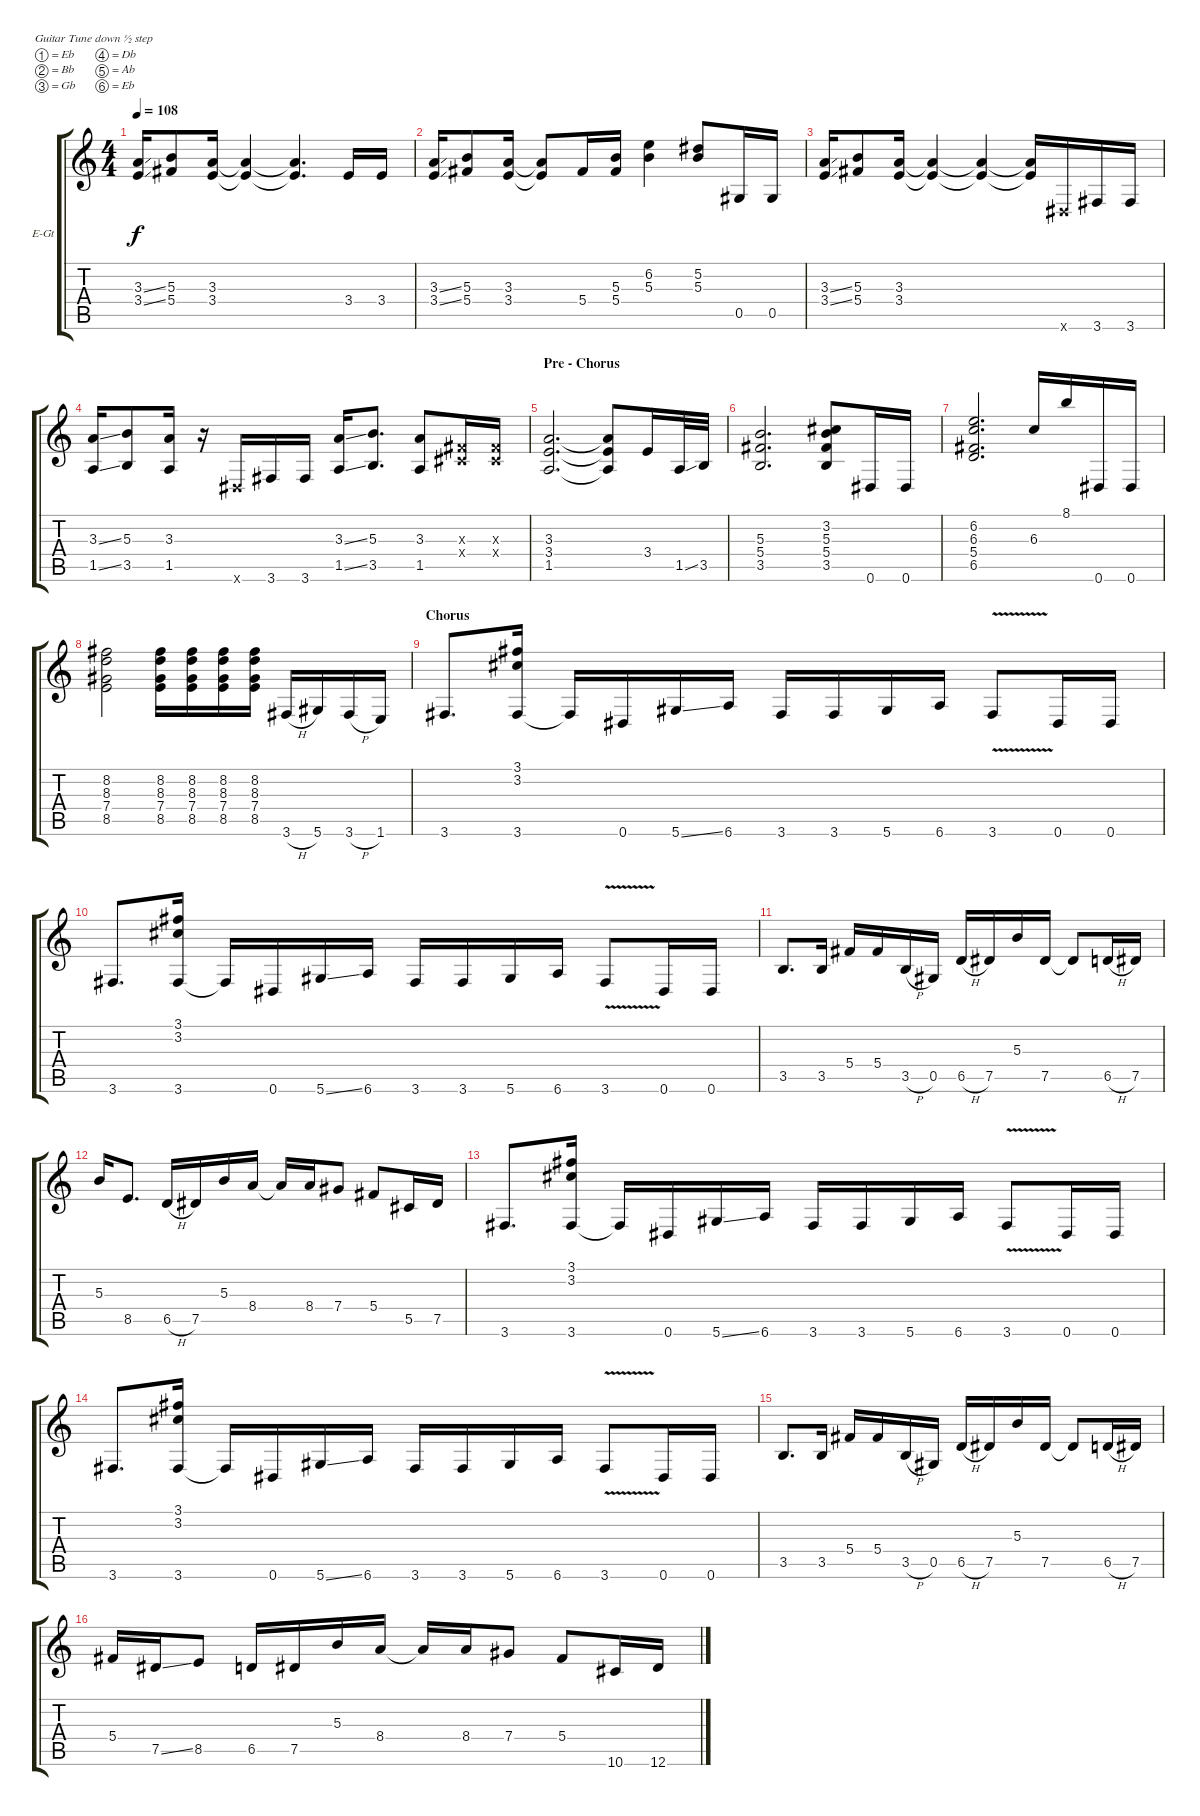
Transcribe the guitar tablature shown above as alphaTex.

\bracketExtendMode groupsimilarinstruments
\firstSystemTrackNameOrientation horizontal
\otherSystemsTrackNameOrientation horizontal
\track ("Gtr. 1 - Nuno" "E-Gt") {instrument distortionguitar}
\staff {score tabs}
\tuning (Eb4 Bb3 Gb3 Db3 Ab2 Eb2)
\ts (4 4)
\tempo 108
\clef g2
\ks c
(3.3{ss} 3.4{ss}).16{dy f} (5.3 5.4).8 (3.3 3.4).16 (3.3{t} 3.4{t}).4 (3.3{t} 3.4{t}).4{d} 3.4.16 3.4.16 |
(3.3{ss} 3.4{ss}).16 (5.3 5.4).8 (3.3 3.4).16 (3.3{t} 3.4{t}).8 5.4.16 (5.3 5.4).16 (6.2 5.3).4 (5.2 5.3).8 0.5.16 0.5.16 |
(3.3{ss} 3.4{ss}).16 (5.3 5.4).8 (3.3 3.4).16 (3.3{t} 3.4{t}).4 (3.3{t} 3.4{t}).4 (3.3{t} 3.4{t}).16 0.6{x}.16 3.6.16 3.6.16 |
(3.3{ss} 1.5{ss}).16 (5.3 3.5).8 (3.3 1.5).16 r.16 0.6{x}.16 3.6.16 3.6.16 (3.3{ss} 1.5{ss}).16 (5.3 3.5).8{d} (3.3 1.5).8 (0.3{x} 0.4{x}).16 (0.3{x} 0.4{x}).16 |
\section ("" "Pre - Chorus")
(3.3 3.4 1.5).2{d} (3.3{t} 3.4{t} 1.5{t}).8 3.4.16 1.5{ss}.32 3.5.32 |
(5.3 5.4 3.5).2{d} (3.2 5.3 5.4 3.5).8 0.6.16 0.6.16 |
(6.2 6.3 5.4 6.5).2{d} 6.3.16 8.1.16 0.6.16 0.6.16 |
(8.2 8.3 7.4 8.5).2 (8.2 8.3 7.4 8.5).16 (8.2 8.3 7.4 8.5).16 (8.2 8.3 7.4 8.5).16 (8.2 8.3 7.4 8.5).16 3.6{h}.16 5.6.16 3.6{h}.16 1.6.16 |
\section ("" "Chorus")
3.6.8{d} (3.1 3.2 3.6).16 3.6{t}.16 0.6.16 5.6{ss}.16 6.6.16 3.6.16 3.6.16 5.6.16 6.6.16 3.6{v}.8 0.6.16 0.6.16 |
3.6.8{d} (3.1 3.2 3.6).16 3.6{t}.16 0.6.16 5.6{ss}.16 6.6.16 3.6.16 3.6.16 5.6.16 6.6.16 3.6{v}.8 0.6.16 0.6.16 |
3.5.8{d} 3.5.16 5.4.16 5.4.16 3.5{h}.16 0.5.16 6.5{h}.16 7.5.16 5.3.16 7.5.16 7.5{t}.8 6.5{h}.16 7.5.16 |
5.3.16 8.5.8{d} 6.5{h}.16 7.5.16 5.3.16 8.4.16 8.4{t}.16 8.4.16 7.4.8 5.4.8 5.5.16 7.5.16 |
3.6.8{d} (3.1 3.2 3.6).16 3.6{t}.16 0.6.16 5.6{ss}.16 6.6.16 3.6.16 3.6.16 5.6.16 6.6.16 3.6{v}.8 0.6.16 0.6.16 |
3.6.8{d} (3.1 3.2 3.6).16 3.6{t}.16 0.6.16 5.6{ss}.16 6.6.16 3.6.16 3.6.16 5.6.16 6.6.16 3.6{v}.8 0.6.16 0.6.16 |
3.5.8{d} 3.5.16 5.4.16 5.4.16 3.5{h}.16 0.5.16 6.5{h}.16 7.5.16 5.3.16 7.5.16 7.5{t}.8 6.5{h}.16 7.5.16 |
5.4.16 7.5{ss}.16 8.5.8 6.5.16 7.5.16 5.3.16 8.4.16 8.4{t}.16 8.4.16 7.4.8 5.4.8 10.6.16 12.6.16
